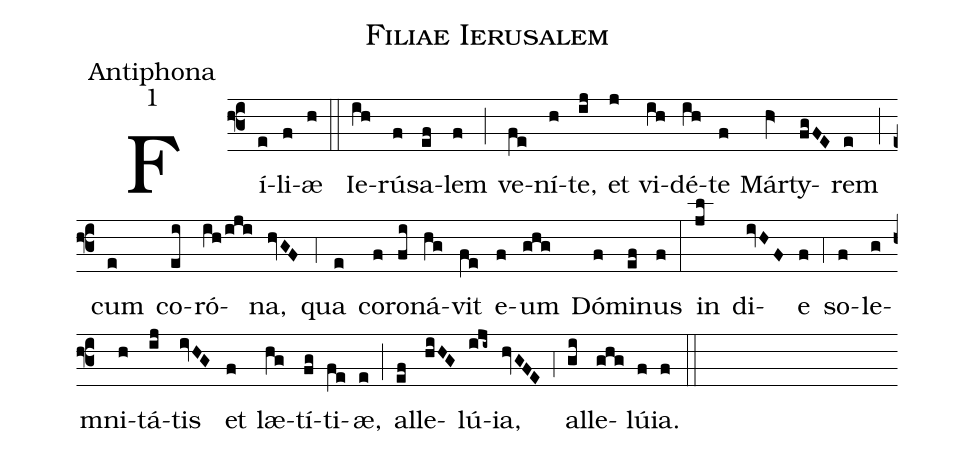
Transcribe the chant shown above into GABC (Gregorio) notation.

name:Filiae Ierusalem;
office-part:Antiphona;
mode:1;
%%
(f3) Fí(e)li(f)æ(h) (::)
Ie(ih)rú(f)sa(ef)lem(f) (;) ve(fe)ní(h)te,(ij) et(j) vi(ih)dé(ih)te(f) Már(hV>)ty(fgFE)rem(e) (;) cum(e) co(ei)ró(ih/iji)na,(hvGF) (,4) qua(e) co(f)ro(fi)ná(hg)vit(fe) e(f)um(ghg) Dó(f)mi(ef)nus(f) (:)
in(jl) di(ivHF)e(f) (,4) so(f)le(g)mni(h)tá(ij)tis(ivHG) et(f) læ(hg)tí(fg)ti(fe)æ,(e) (;) al(ef)le(hiHG)lú(iji~)ia,(hvGFE) (,4) al(gi)le(ghg)lú(f)ia.(f) (::)
